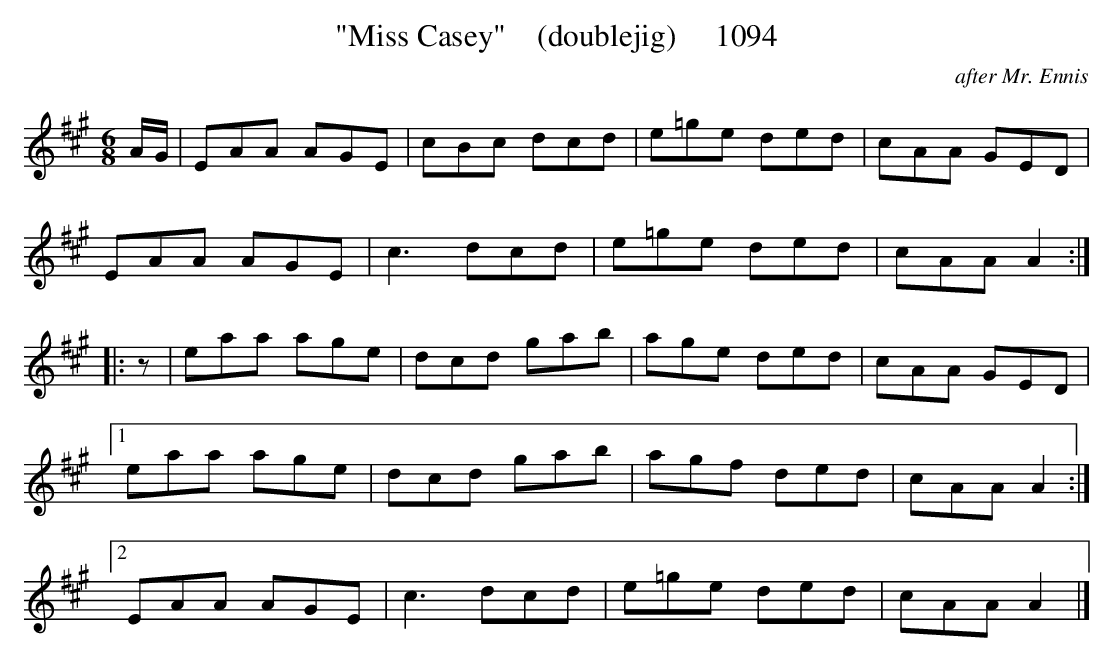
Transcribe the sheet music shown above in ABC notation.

X:1
T:"Miss Casey"    (doublejig)     1094
C:after Mr. Ennis
BRENNAN July 2003 (HTTP://WWW.SOSYOURMOM.COM)
M:6/8
L:1/8
K:A
A/2G/2|EAA AGE|cBc dcd|e=ge ded|cAA GED|
EAA AGE|c3dcd|e=ge ded|cAA A2:|
|:z|eaa age|dcd gab|age ded|cAA GED|
[1eaa age|dcd gab|agf ded|cAA A2:|
[2EAA AGE|c3dcd|e=ge ded|cAA A2|]
